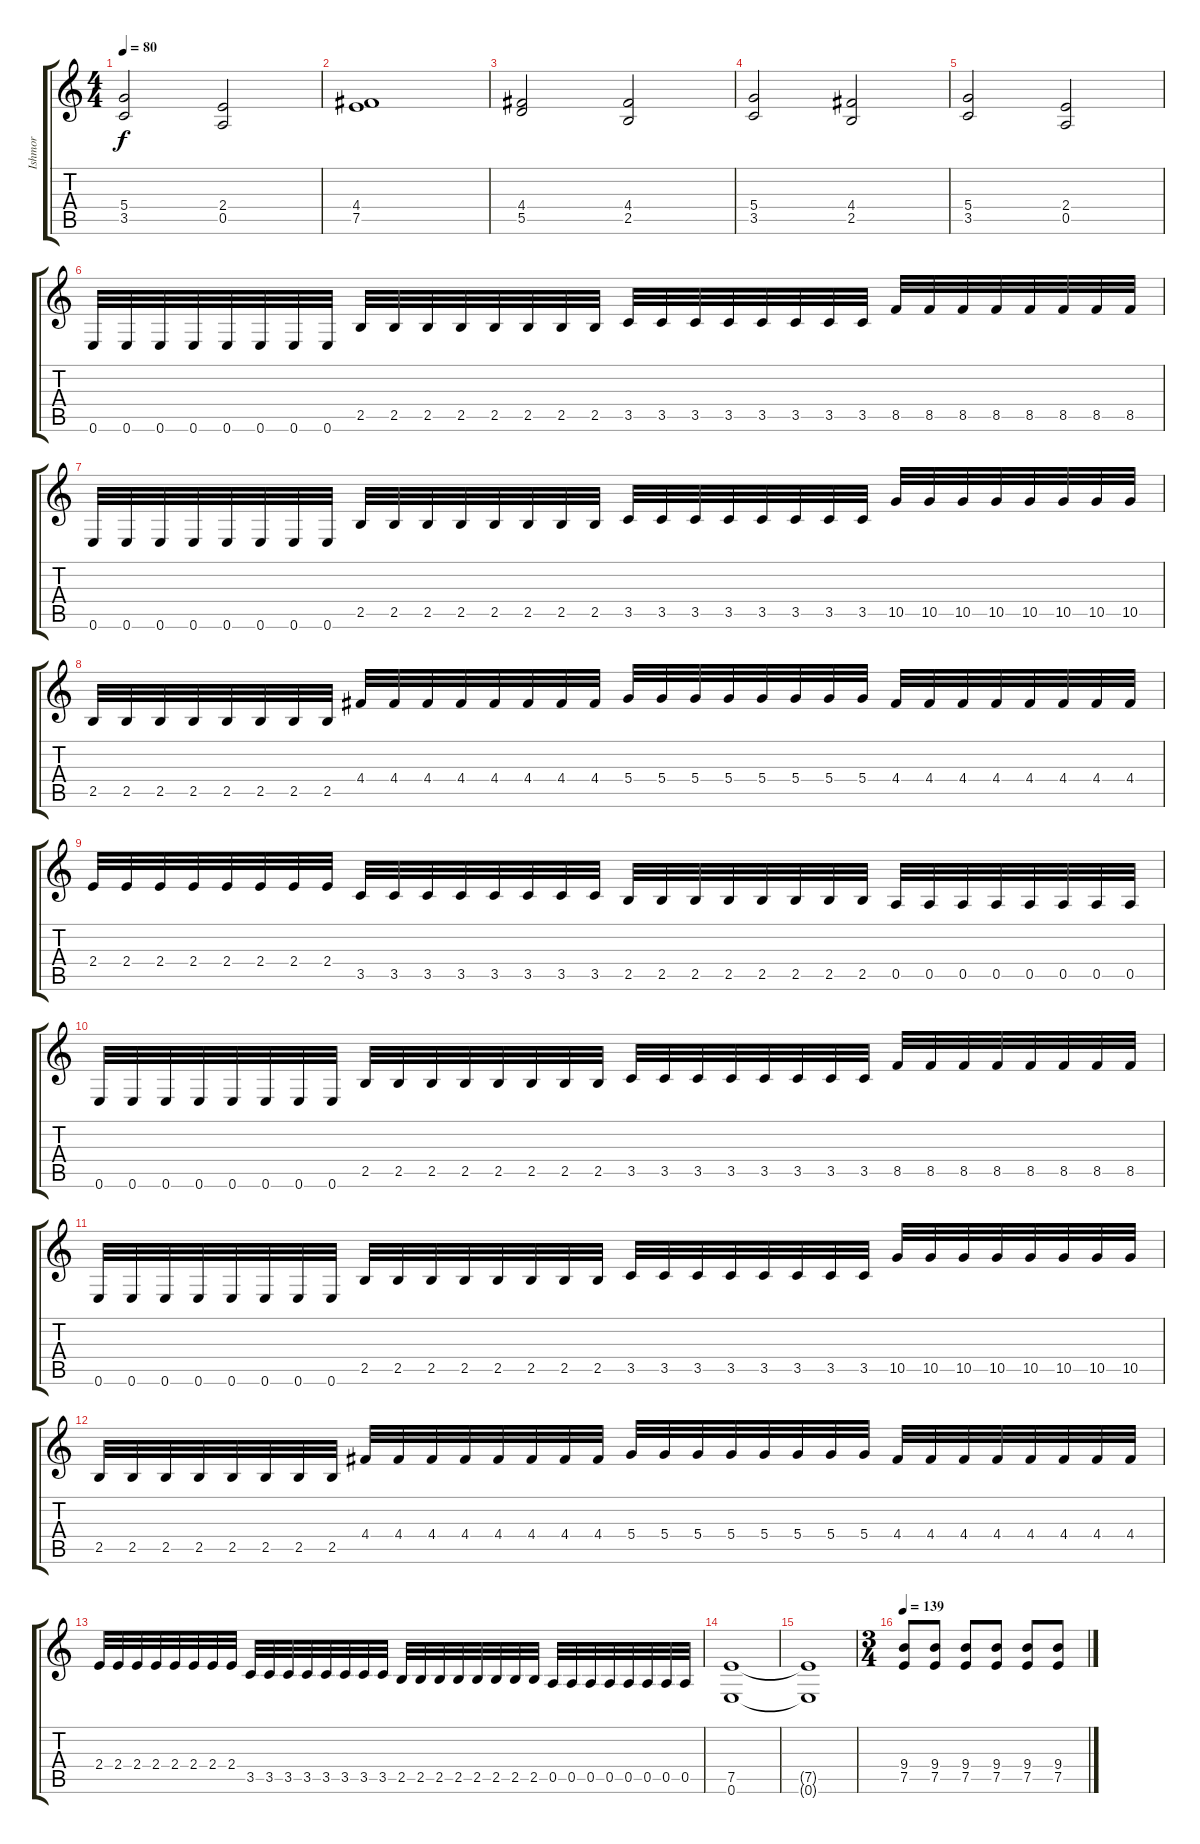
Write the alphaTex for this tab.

\track ("Ishmor" "Ishmor") {instrument distortionguitar}
\staff {score tabs}
\tuning (E4 B3 G3 D3 A2 E2) {hide}
\ts (4 4)
\tempo 80
\clef g2
\ks c
(5.4 3.5).2{dy f} (2.4 0.5).2 |
(4.4 7.5).1 |
(4.4 5.5).2 (4.4 2.5).2 |
(5.4 3.5).2 (4.4 2.5).2 |
(5.4 3.5).2 (2.4 0.5).2 |
0.6.32 0.6.32 0.6.32 0.6.32 0.6.32 0.6.32 0.6.32 0.6.32 2.5.32 2.5.32 2.5.32 2.5.32 2.5.32 2.5.32 2.5.32 2.5.32 3.5.32 3.5.32 3.5.32 3.5.32 3.5.32 3.5.32 3.5.32 3.5.32 8.5.32 8.5.32 8.5.32 8.5.32 8.5.32 8.5.32 8.5.32 8.5.32 |
0.6.32 0.6.32 0.6.32 0.6.32 0.6.32 0.6.32 0.6.32 0.6.32 2.5.32 2.5.32 2.5.32 2.5.32 2.5.32 2.5.32 2.5.32 2.5.32 3.5.32 3.5.32 3.5.32 3.5.32 3.5.32 3.5.32 3.5.32 3.5.32 10.5.32 10.5.32 10.5.32 10.5.32 10.5.32 10.5.32 10.5.32 10.5.32 |
2.5.32 2.5.32 2.5.32 2.5.32 2.5.32 2.5.32 2.5.32 2.5.32 4.4.32 4.4.32 4.4.32 4.4.32 4.4.32 4.4.32 4.4.32 4.4.32 5.4.32 5.4.32 5.4.32 5.4.32 5.4.32 5.4.32 5.4.32 5.4.32 4.4.32 4.4.32 4.4.32 4.4.32 4.4.32 4.4.32 4.4.32 4.4.32 |
2.4.32 2.4.32 2.4.32 2.4.32 2.4.32 2.4.32 2.4.32 2.4.32 3.5.32 3.5.32 3.5.32 3.5.32 3.5.32 3.5.32 3.5.32 3.5.32 2.5.32 2.5.32 2.5.32 2.5.32 2.5.32 2.5.32 2.5.32 2.5.32 0.5.32 0.5.32 0.5.32 0.5.32 0.5.32 0.5.32 0.5.32 0.5.32 |
0.6.32 0.6.32 0.6.32 0.6.32 0.6.32 0.6.32 0.6.32 0.6.32 2.5.32 2.5.32 2.5.32 2.5.32 2.5.32 2.5.32 2.5.32 2.5.32 3.5.32 3.5.32 3.5.32 3.5.32 3.5.32 3.5.32 3.5.32 3.5.32 8.5.32 8.5.32 8.5.32 8.5.32 8.5.32 8.5.32 8.5.32 8.5.32 |
0.6.32 0.6.32 0.6.32 0.6.32 0.6.32 0.6.32 0.6.32 0.6.32 2.5.32 2.5.32 2.5.32 2.5.32 2.5.32 2.5.32 2.5.32 2.5.32 3.5.32 3.5.32 3.5.32 3.5.32 3.5.32 3.5.32 3.5.32 3.5.32 10.5.32 10.5.32 10.5.32 10.5.32 10.5.32 10.5.32 10.5.32 10.5.32 |
2.5.32 2.5.32 2.5.32 2.5.32 2.5.32 2.5.32 2.5.32 2.5.32 4.4.32 4.4.32 4.4.32 4.4.32 4.4.32 4.4.32 4.4.32 4.4.32 5.4.32 5.4.32 5.4.32 5.4.32 5.4.32 5.4.32 5.4.32 5.4.32 4.4.32 4.4.32 4.4.32 4.4.32 4.4.32 4.4.32 4.4.32 4.4.32 |
2.4.32 2.4.32 2.4.32 2.4.32 2.4.32 2.4.32 2.4.32 2.4.32 3.5.32 3.5.32 3.5.32 3.5.32 3.5.32 3.5.32 3.5.32 3.5.32 2.5.32 2.5.32 2.5.32 2.5.32 2.5.32 2.5.32 2.5.32 2.5.32 0.5.32 0.5.32 0.5.32 0.5.32 0.5.32 0.5.32 0.5.32 0.5.32 |
(7.5 0.6).1 |
(7.5{t} 0.6{t}).1 |
\ts (3 4)
\tempo 139
(9.4 7.5).8 (9.4 7.5).8 (9.4 7.5).8 (9.4 7.5).8 (9.4 7.5).8 (9.4 7.5).8
